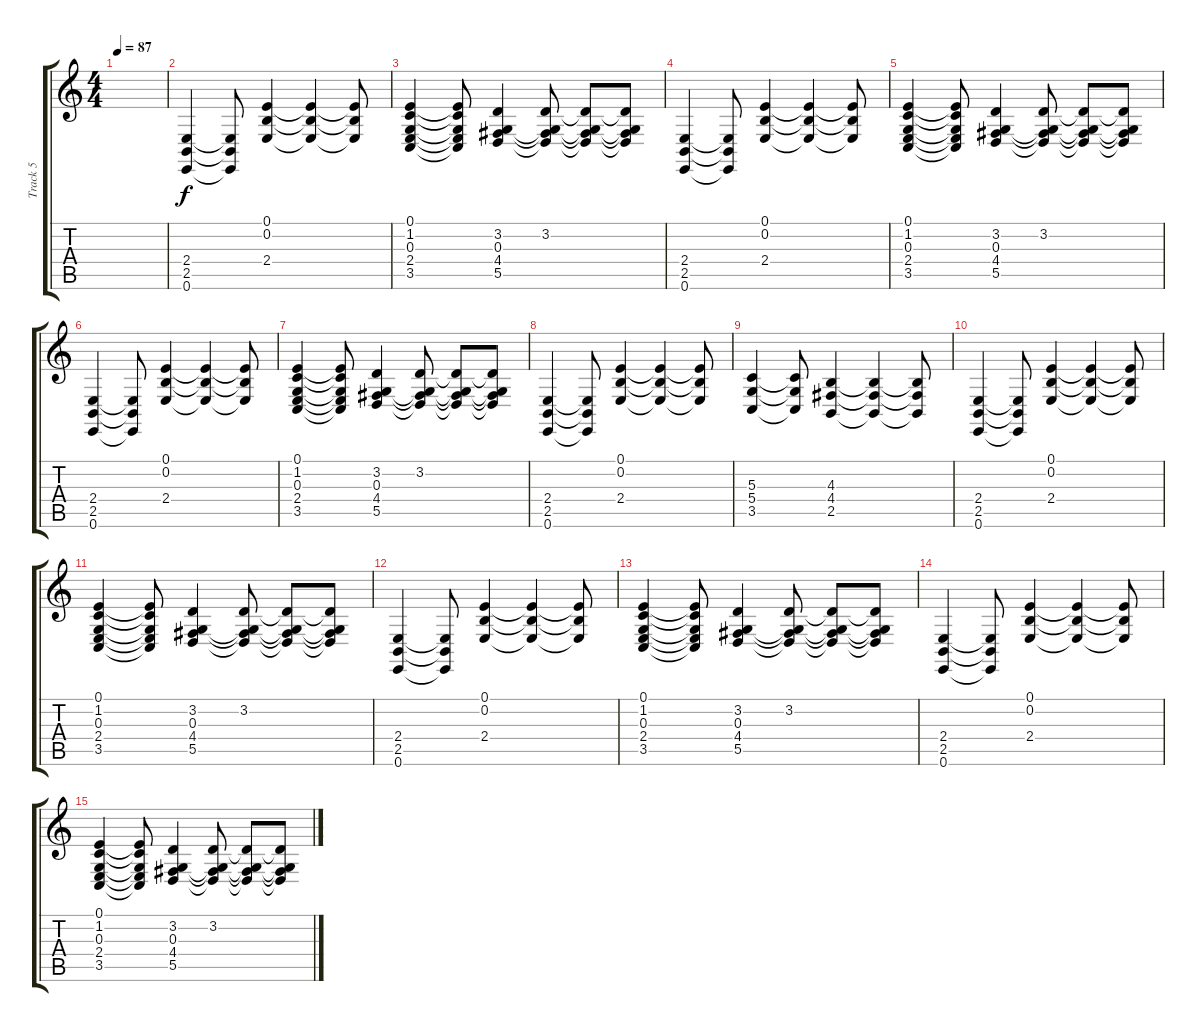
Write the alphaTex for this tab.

\track ("Track 5" "Track 5") {instrument stringensemble1}
\staff {score tabs}
\tuning (E4 B3 G3 D3 A2 E2) {hide}
\ts (4 4)
\tempo 87
\clef g2
\ks c
|
(2.4 2.5 0.6).4 (2.4{t} 2.5{t} 0.6{t}).8 (0.1 0.2 2.4).4 (0.1{t} 0.2{t} 2.4{t}).4 (0.1{t} 0.2{t} 2.4{t}).8 |
(0.1 1.2 0.3 2.4 3.5).4 (0.1{t} 1.2{t} 0.3{t} 2.4{t} 3.5{t}).8 (3.2 0.3 4.4 5.5).4 (3.2 0.3{t} 4.4{t} 5.5{t}).8 (3.2{t} 0.3{t} 4.4{t} 5.5{t}).8 (3.2{t} 0.3{t} 4.4{t} 5.5{t}).8 |
(2.4 2.5 0.6).4 (2.4{t} 2.5{t} 0.6{t}).8 (0.1 0.2 2.4).4 (0.1{t} 0.2{t} 2.4{t}).4 (0.1{t} 0.2{t} 2.4{t}).8 |
(0.1 1.2 0.3 2.4 3.5).4 (0.1{t} 1.2{t} 0.3{t} 2.4{t} 3.5{t}).8 (3.2 0.3 4.4 5.5).4 (3.2 0.3{t} 4.4{t} 5.5{t}).8 (3.2{t} 0.3{t} 4.4{t} 5.5{t}).8 (3.2{t} 0.3{t} 4.4{t} 5.5{t}).8 |
(2.4 2.5 0.6).4 (2.4{t} 2.5{t} 0.6{t}).8 (0.1 0.2 2.4).4 (0.1{t} 0.2{t} 2.4{t}).4 (0.1{t} 0.2{t} 2.4{t}).8 |
(0.1 1.2 0.3 2.4 3.5).4 (0.1{t} 1.2{t} 0.3{t} 2.4{t} 3.5{t}).8 (3.2 0.3 4.4 5.5).4 (3.2 0.3{t} 4.4{t} 5.5{t}).8 (3.2{t} 0.3{t} 4.4{t} 5.5{t}).8 (3.2{t} 0.3{t} 4.4{t} 5.5{t}).8 |
(2.4 2.5 0.6).4 (2.4{t} 2.5{t} 0.6{t}).8 (0.1 0.2 2.4).4 (0.1{t} 0.2{t} 2.4{t}).4 (0.1{t} 0.2{t} 2.4{t}).8 |
(5.3 5.4 3.5).4 (5.3{t} 5.4{t} 3.5{t}).8 (4.3 4.4 2.5).4 (4.3{t} 4.4{t} 2.5{t}).4 (4.3{t} 4.4{t} 2.5{t}).8 |
(2.4 2.5 0.6).4 (2.4{t} 2.5{t} 0.6{t}).8 (0.1 0.2 2.4).4 (0.1{t} 0.2{t} 2.4{t}).4 (0.1{t} 0.2{t} 2.4{t}).8 |
(0.1 1.2 0.3 2.4 3.5).4 (0.1{t} 1.2{t} 0.3{t} 2.4{t} 3.5{t}).8 (3.2 0.3 4.4 5.5).4 (3.2 0.3{t} 4.4{t} 5.5{t}).8 (3.2{t} 0.3{t} 4.4{t} 5.5{t}).8 (3.2{t} 0.3{t} 4.4{t} 5.5{t}).8 |
(2.4 2.5 0.6).4 (2.4{t} 2.5{t} 0.6{t}).8 (0.1 0.2 2.4).4 (0.1{t} 0.2{t} 2.4{t}).4 (0.1{t} 0.2{t} 2.4{t}).8 |
(0.1 1.2 0.3 2.4 3.5).4 (0.1{t} 1.2{t} 0.3{t} 2.4{t} 3.5{t}).8 (3.2 0.3 4.4 5.5).4 (3.2 0.3{t} 4.4{t} 5.5{t}).8 (3.2{t} 0.3{t} 4.4{t} 5.5{t}).8 (3.2{t} 0.3{t} 4.4{t} 5.5{t}).8 |
(2.4 2.5 0.6).4 (2.4{t} 2.5{t} 0.6{t}).8 (0.1 0.2 2.4).4 (0.1{t} 0.2{t} 2.4{t}).4 (0.1{t} 0.2{t} 2.4{t}).8 |
(0.1 1.2 0.3 2.4 3.5).4 (0.1{t} 1.2{t} 0.3{t} 2.4{t} 3.5{t}).8 (3.2 0.3 4.4 5.5).4 (3.2 0.3{t} 4.4{t} 5.5{t}).8 (3.2{t} 0.3{t} 4.4{t} 5.5{t}).8 (3.2{t} 0.3{t} 4.4{t} 5.5{t}).8
